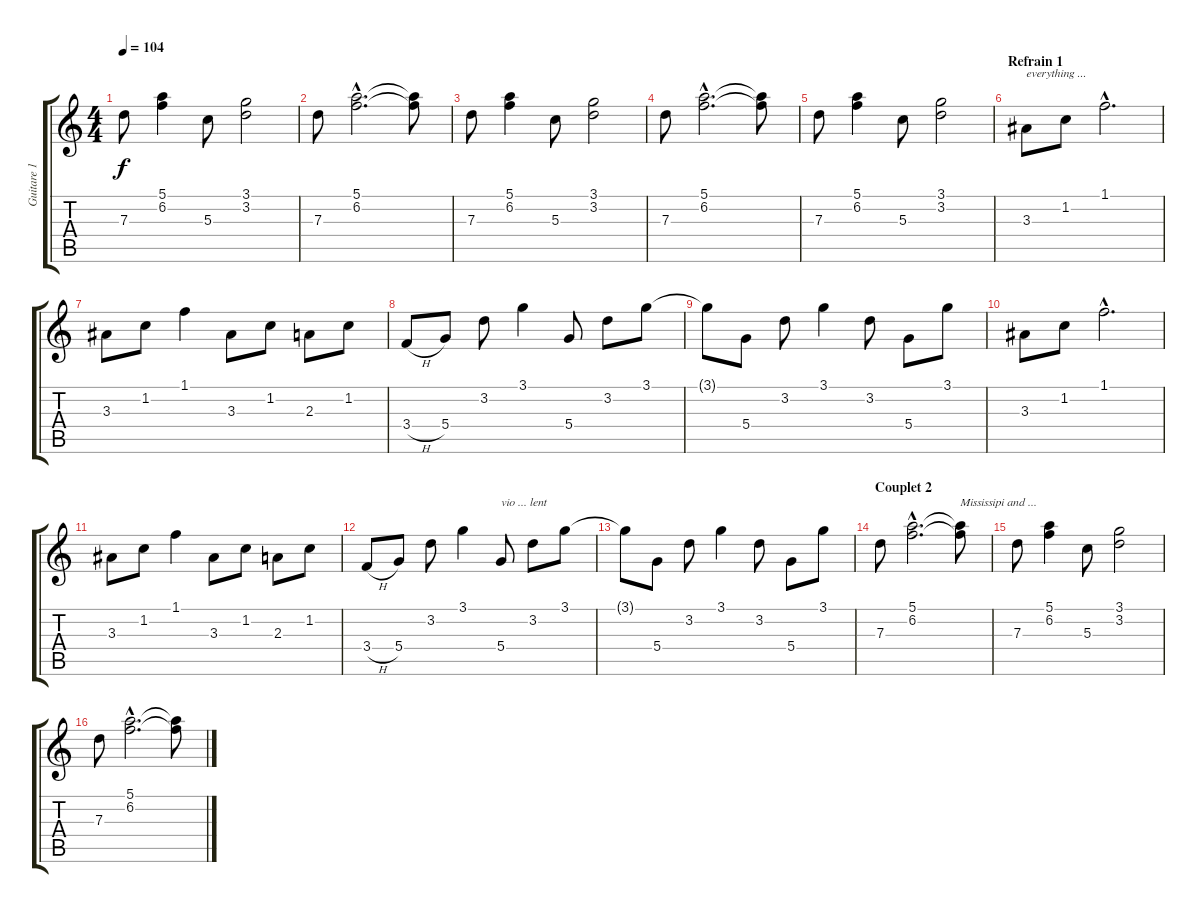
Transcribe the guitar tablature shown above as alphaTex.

\track ("Guitare 1" "Guitare 1") {instrument electricguitarclean}
\staff {score tabs}
\tuning (E4 B3 G3 D3 A2 E2) {hide}
\ts (4 4)
\tempo 104
\clef g2
\ks c
7.3.8{dy f} (5.1 6.2).4 5.3.8 (3.1 3.2).2 |
7.3.8 (5.1{hac} 6.2{hac}).2{d} (5.1{t} 6.2{t}).8 |
7.3.8 (5.1 6.2).4 5.3.8 (3.1 3.2).2 |
7.3.8 (5.1{hac} 6.2{hac}).2{d} (5.1{t} 6.2{t}).8 |
7.3.8 (5.1 6.2).4 5.3.8 (3.1 3.2).2 |
\section ("" "Refrain 1")
3.3.8{txt "everything ..."} 1.2.8 1.1{hac}.2{d} |
3.3.8 1.2.8 1.1.4 3.3.8 1.2.8 2.3.8 1.2.8 |
3.4{h}.8 5.4.8 3.2.8 3.1.4 5.4.8 3.2.8 3.1.8 |
3.1{t}.8 5.4.8 3.2.8 3.1.4 3.2.8 5.4.8 3.1.8 |
3.3.8 1.2.8 1.1{hac}.2{d} |
3.3.8 1.2.8 1.1.4 3.3.8 1.2.8 2.3.8 1.2.8 |
3.4{h}.8 5.4.8 3.2.8 3.1.4 5.4.8{txt "vio ... lent"} 3.2.8 3.1.8 |
3.1{t}.8 5.4.8 3.2.8 3.1.4 3.2.8 5.4.8 3.1.8 |
\section ("" "Couplet 2")
7.3.8 (5.1{hac} 6.2{hac}).2{d} (5.1{t} 6.2{t}).8{txt "Mississipi and ..."} |
7.3.8 (5.1 6.2).4 5.3.8 (3.1 3.2).2 |
7.3.8 (5.1{hac} 6.2{hac}).2{d} (5.1{t} 6.2{t}).8
